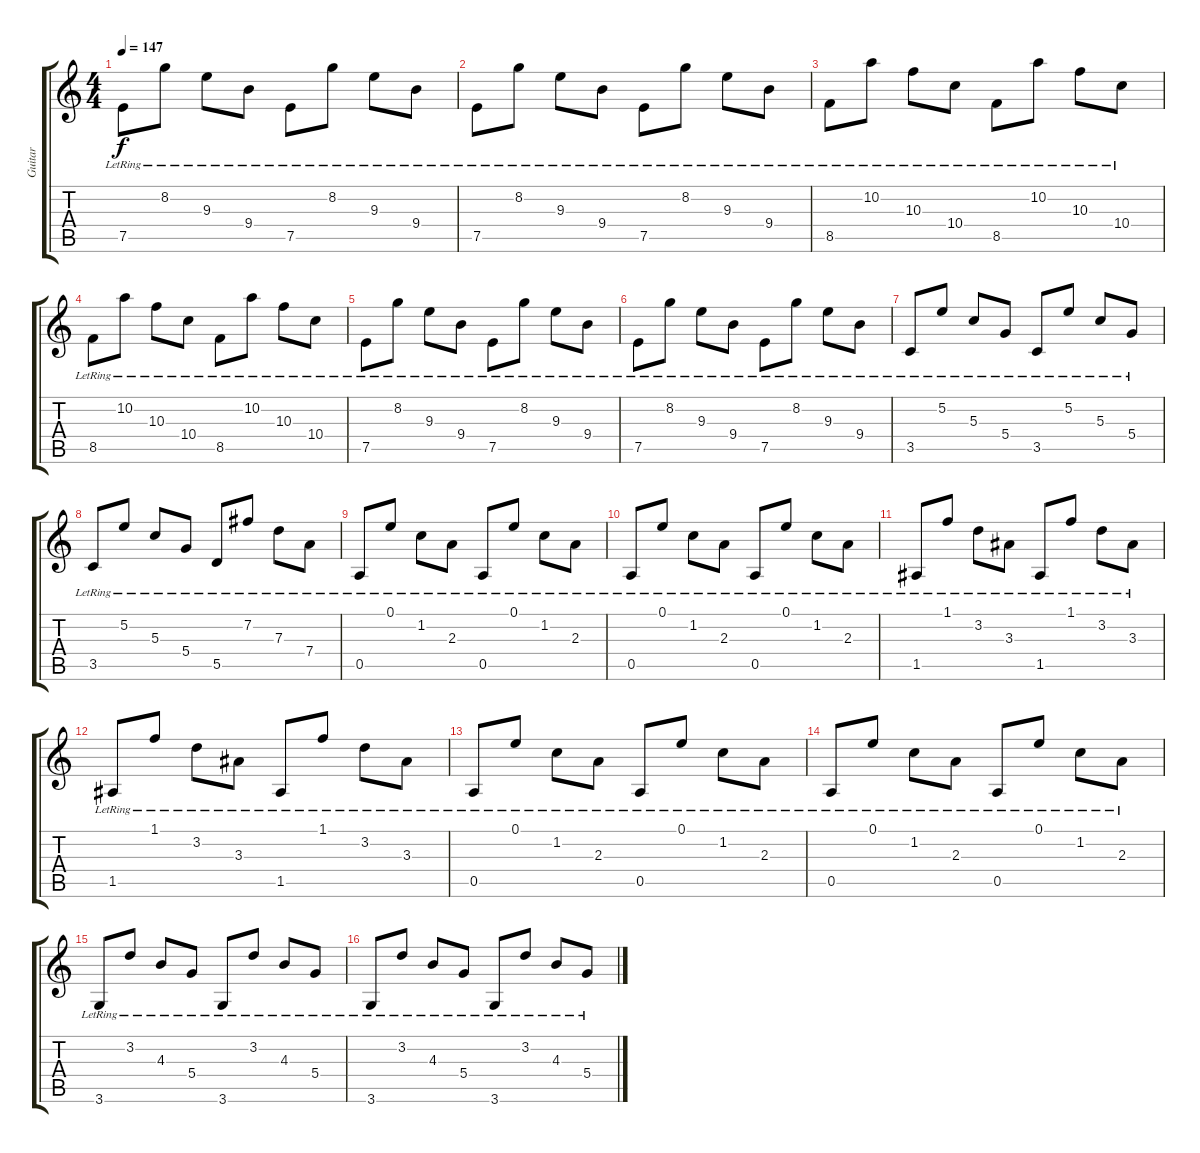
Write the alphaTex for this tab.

\track ("Guitar" "Guitar") {instrument acousticguitarnylon}
\staff {score tabs}
\tuning (E4 B3 G3 D3 A2 E2) {hide}
\ts (4 4)
\tempo 147
\clef g2
\ks c
7.5{lr}.8{dy f volume 4 instrument acousticguitarnylon} 8.2{lr}.8 9.3{lr}.8 9.4{lr}.8 7.5{lr}.8 8.2{lr}.8 9.3{lr}.8 9.4{lr}.8 |
7.5{lr}.8 8.2{lr}.8 9.3{lr}.8 9.4{lr}.8 7.5{lr}.8 8.2{lr}.8 9.3{lr}.8 9.4{lr}.8 |
8.5{lr}.8 10.2{lr}.8 10.3{lr}.8 10.4{lr}.8 8.5{lr}.8 10.2{lr}.8 10.3{lr}.8 10.4{lr}.8 |
8.5{lr}.8 10.2{lr}.8 10.3{lr}.8 10.4{lr}.8 8.5{lr}.8 10.2{lr}.8 10.3{lr}.8 10.4{lr}.8 |
7.5{lr}.8{volume 8} 8.2{lr}.8 9.3{lr}.8 9.4{lr}.8 7.5{lr}.8 8.2{lr}.8 9.3{lr}.8 9.4{lr}.8 |
7.5{lr}.8 8.2{lr}.8 9.3{lr}.8 9.4{lr}.8 7.5{lr}.8 8.2{lr}.8 9.3{lr}.8 9.4{lr}.8 |
3.5{lr}.8 5.2{lr}.8 5.3{lr}.8 5.4{lr}.8 3.5{lr}.8 5.2{lr}.8 5.3{lr}.8 5.4{lr}.8 |
3.5{lr}.8 5.2{lr}.8 5.3{lr}.8 5.4{lr}.8 5.5{lr}.8 7.2{lr}.8 7.3{lr}.8 7.4{lr}.8 |
0.5{lr}.8{volume 12} 0.1{lr}.8 1.2{lr}.8 2.3{lr}.8 0.5{lr}.8 0.1{lr}.8 1.2{lr}.8 2.3{lr}.8 |
0.5{lr}.8 0.1{lr}.8 1.2{lr}.8 2.3{lr}.8 0.5{lr}.8 0.1{lr}.8 1.2{lr}.8 2.3{lr}.8 |
1.5{lr}.8 1.1{lr}.8 3.2{lr}.8 3.3{lr}.8 1.5{lr}.8 1.1{lr}.8 3.2{lr}.8 3.3{lr}.8 |
1.5{lr}.8 1.1{lr}.8 3.2{lr}.8 3.3{lr}.8 1.5{lr}.8 1.1{lr}.8 3.2{lr}.8 3.3{lr}.8 |
0.5{lr}.8 0.1{lr}.8 1.2{lr}.8 2.3{lr}.8 0.5{lr}.8 0.1{lr}.8 1.2{lr}.8 2.3{lr}.8 |
0.5{lr}.8 0.1{lr}.8 1.2{lr}.8 2.3{lr}.8 0.5{lr}.8 0.1{lr}.8 1.2{lr}.8 2.3{lr}.8 |
3.6{lr}.8 3.2{lr}.8 4.3{lr}.8 5.4{lr}.8 3.6{lr}.8 3.2{lr}.8 4.3{lr}.8 5.4{lr}.8 |
3.6{lr}.8 3.2{lr}.8 4.3{lr}.8 5.4{lr}.8 3.6{lr}.8 3.2{lr}.8 4.3{lr}.8 5.4{lr}.8
